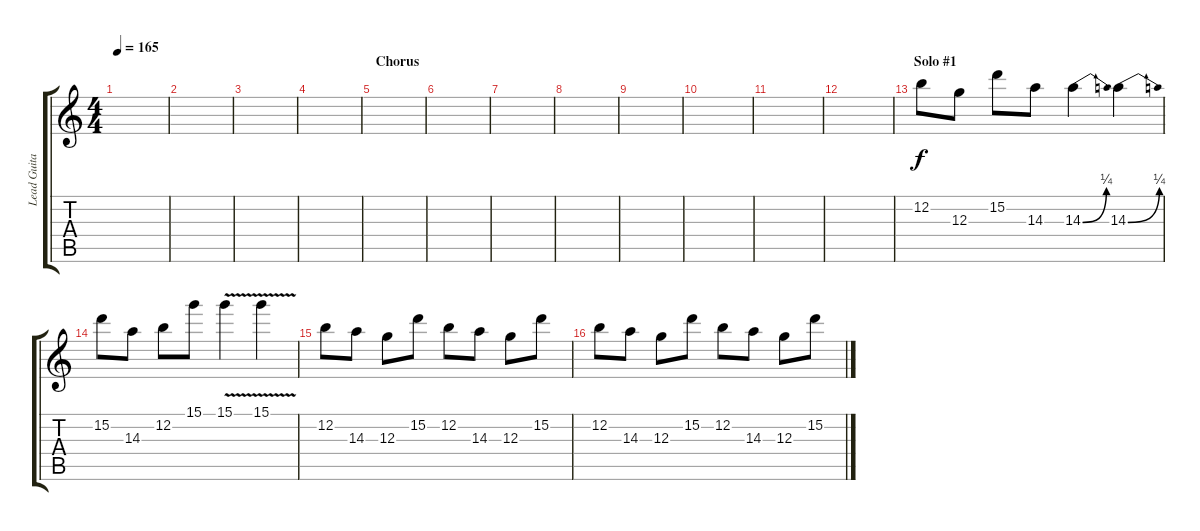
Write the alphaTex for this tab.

\track ("Lead Guitar" "Lead Guita") {instrument overdrivenguitar}
\staff {score tabs}
\tuning (E4 B3 G3 D3 A2 E2) {hide}
\ts (4 4)
\tempo 165
\clef g2
\ks c
|
|
|
|
\section ("" "Chorus")
|
|
|
|
|
|
|
|
\section ("" "Solo #1")
12.2.8 12.3.8 15.2.8 14.3.8 14.3{be (bend 0 0 60 1)}.4 14.3{be (bend 0 0 60 1)}.4 |
15.2.8 14.3.8 12.2.8 15.1.8 15.1{v}.4 15.1{v}.4 |
12.2.8 14.3.8 12.3.8 15.2.8 12.2.8 14.3.8 12.3.8 15.2.8 |
12.2.8 14.3.8 12.3.8 15.2.8 12.2.8 14.3.8 12.3.8 15.2.8
